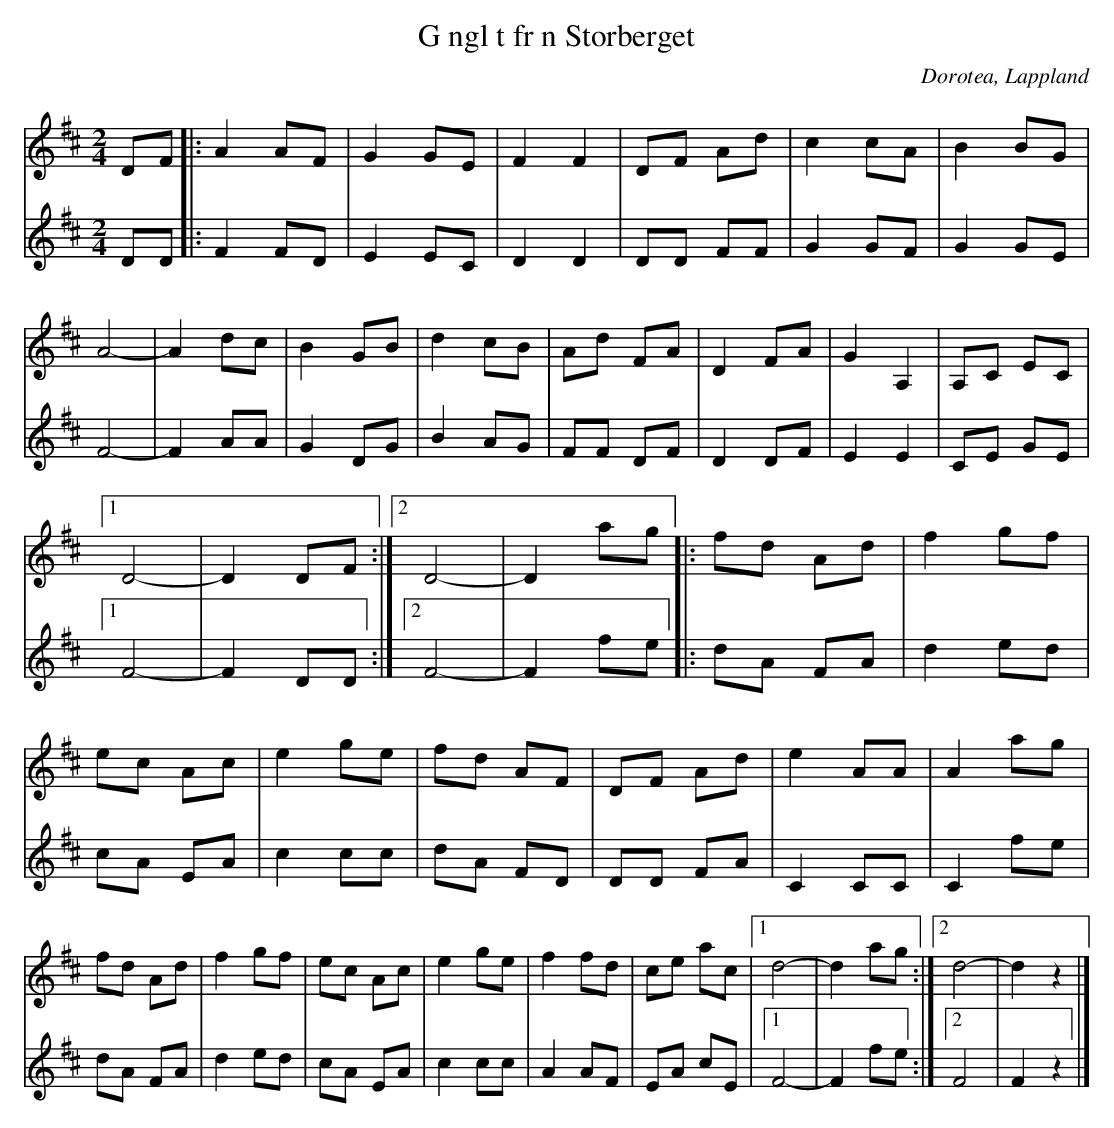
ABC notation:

X:1
T:G ngl t fr n Storberget
O:Dorotea, Lappland
M:2/4
L:1/8
V:1
K:D
DF|:A2 AF|G2 GE|F2 F2|DF Ad|c2 cA|B2 BG|A4-|A2 dc|B2 GB|d2 cB|Ad FA|D2 FA|G2 A,2|A,C EC|1 D4-|D2 DF:|2 D4-|D2 ag|:fd Ad|f2 gf|ec Ac|e2 ge|fd AF|DF Ad|e2 AA|A2 ag|fd Ad|f2 gf|ec Ac|e2 ge|f2 fd|ce ac|1 d4-|d2 ag:|2 d4-|d2 z2|]
V:2
K:D
DD|:F2 FD|E2 EC| D2 D2| DD FF |G2 GF|G2 GE|F4-|F2 AA|G2 DG|B2 AG|FF DF|D2 DF|E2 E2|CE GE|1F4-|F2 DD:|2F4-|F2 fe|:dA FA|d2 ed|cA EA|c2 cc|dA FD |DD FA| C2 CC|C2 fe|dA FA|d2 ed|cA EA|c2 cc|A2 AF|EA cE|1 F4-|F2 fe:|2 F4|F2 z2|]
